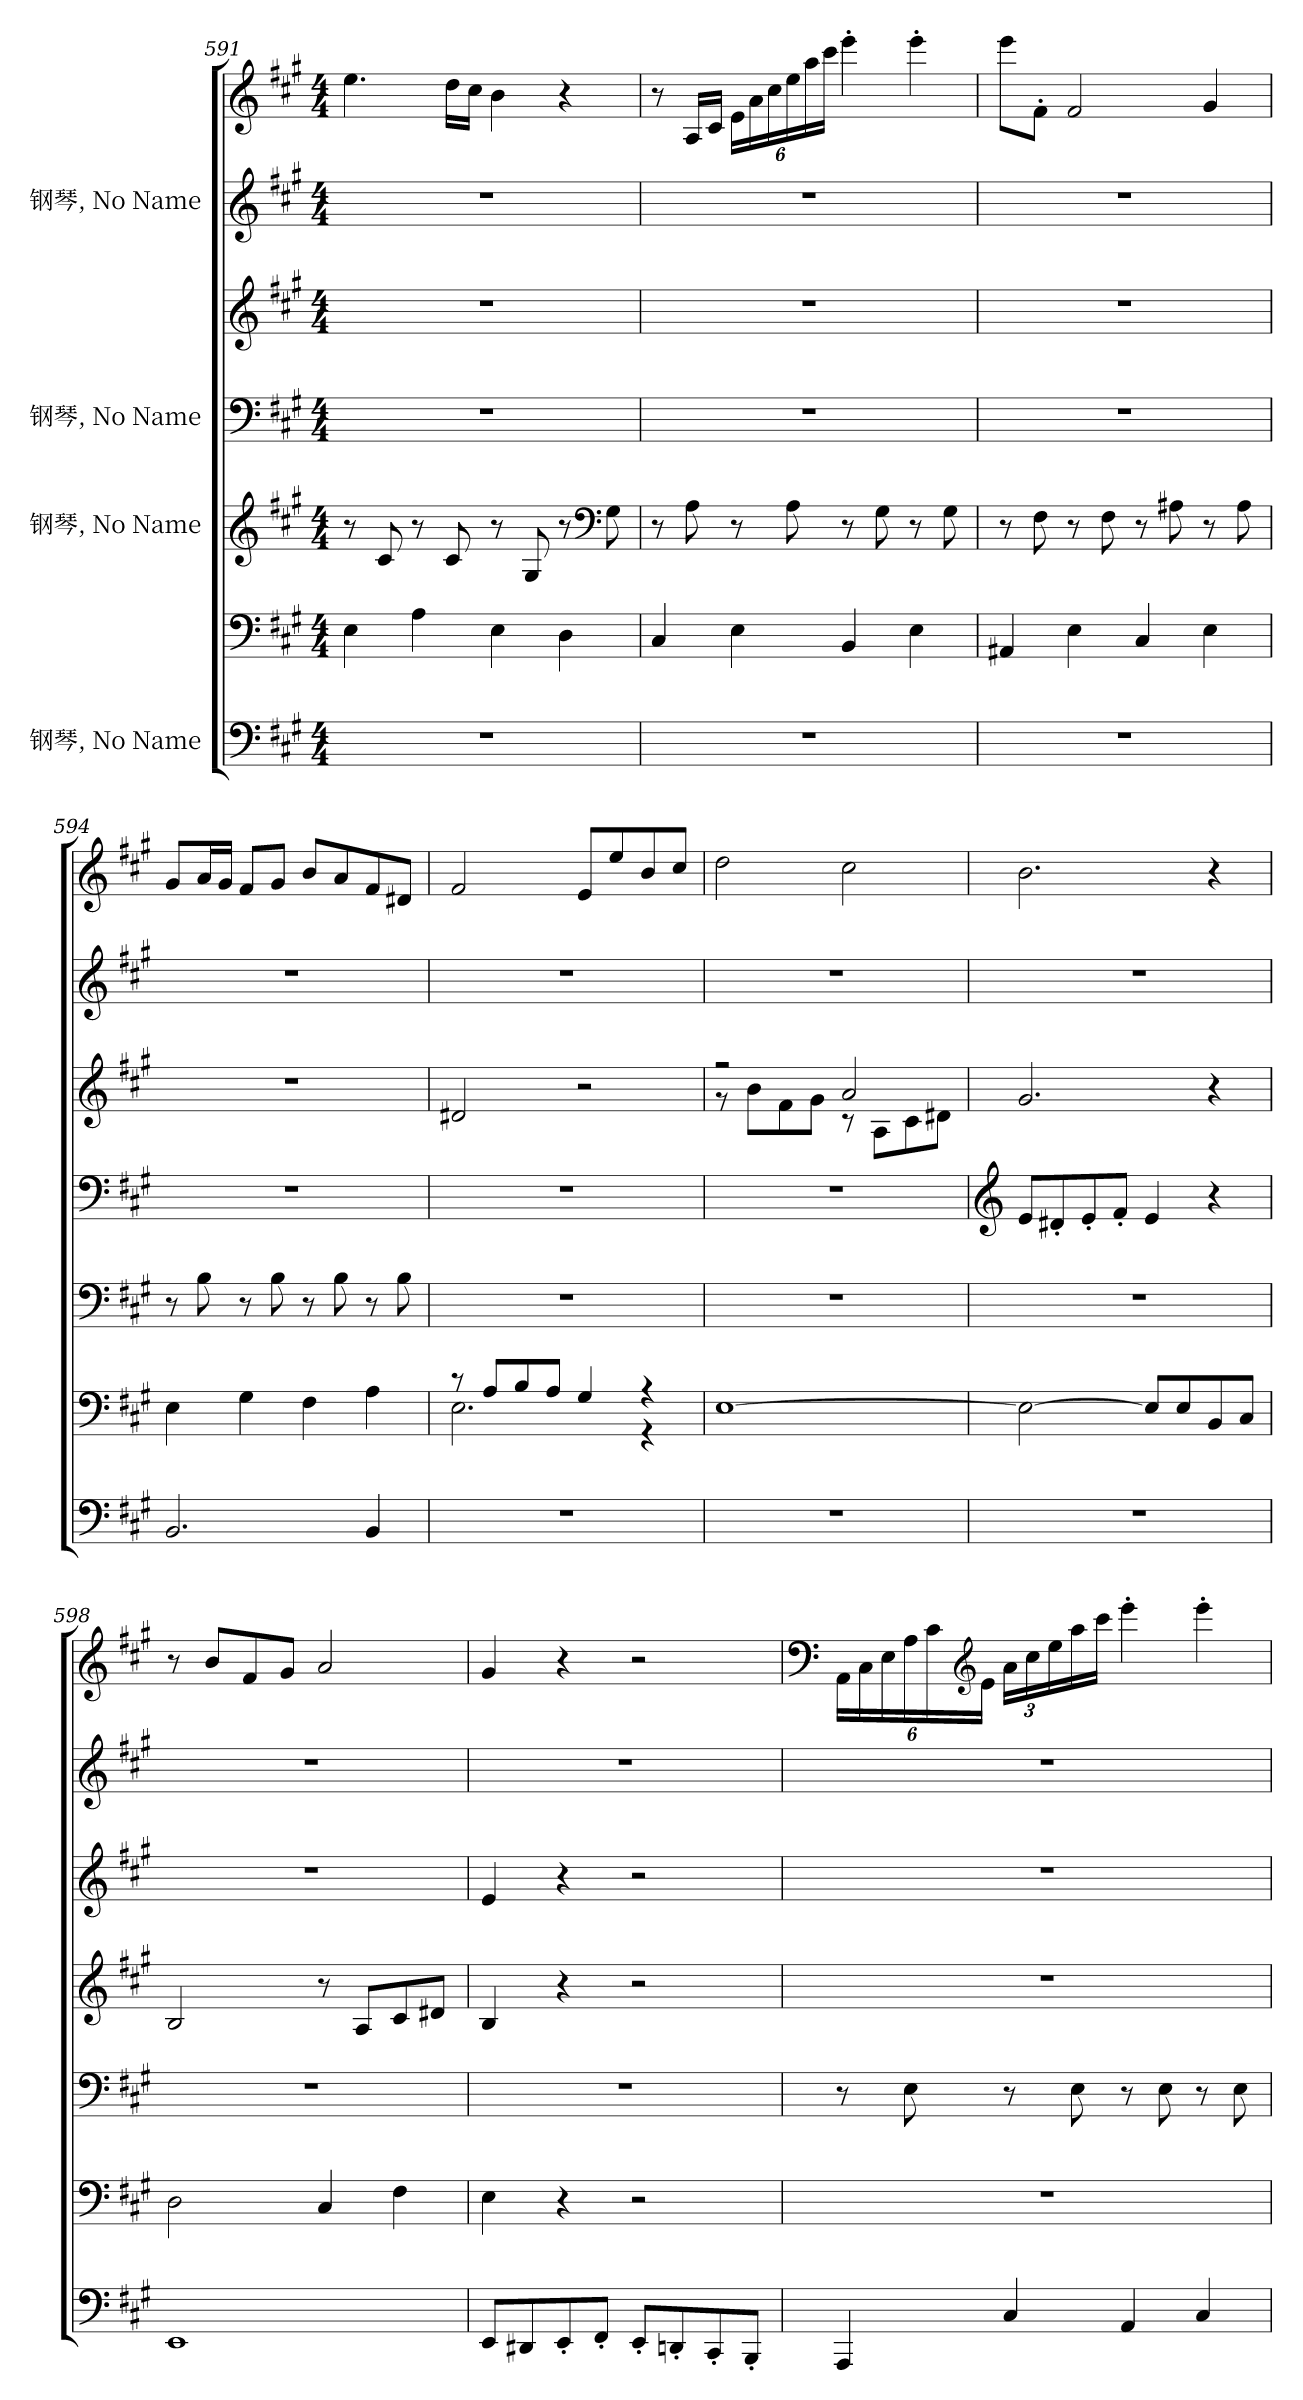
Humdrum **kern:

**kern	**kern	**kern	**kern	**kern	**kern	**kern
*part4	*part4	*part3	*part2	*part2	*part1	*part1
*staff7	*staff6	*staff5	*staff4	*staff3	*staff2	*staff1
*I"钢琴, No Name	*	*I"钢琴, No Name	*I"钢琴, No Name	*	*I"钢琴, No Name	*
*clefF4	*clefF4	*clefG2	*clefF4	*clefG2	*clefG2	*clefG2
*k[f#c#g#]	*k[f#c#g#]	*k[f#c#g#]	*k[f#c#g#]	*k[f#c#g#]	*k[f#c#g#]	*k[f#c#g#]
*M4/4	*M4/4	*M4/4	*M4/4	*M4/4	*M4/4	*M4/4
=591	=591	=591	=591	=591	=591	=591
1r	4E\	8r	1r	1r	1r	4.ee\
.	.	8c#/	.	.	.	.
.	4A\	8r	.	.	.	.
.	.	8c#/	.	.	.	16dd\LL
.	.	.	.	.	.	16cc#\JJ
.	4E\	8r	.	.	.	4b\
.	.	8G#/	.	.	.	.
.	4D\	8r	.	.	.	4r
*	*	*clefF4	*	*	*	*
.	.	8G#\	.	.	.	.
!!LO:PB:g=z
=592	=592	=592	=592	=592	=592	=592
1r	4C#/	8r	1r	1r	1r	8r
.	.	8A\	.	.	.	16A/LL
.	.	.	.	.	.	16c#/JJ
*	*	*	*	*	*	*Xbrackettup
.	4E\	8r	.	.	.	24e\LL
.	.	.	.	.	.	24a\
.	.	.	.	.	.	24cc#\
.	.	8A\	.	.	.	24ee\
.	.	.	.	.	.	24aa\
.	.	.	.	.	.	24ccc#\JJ
*	*	*	*	*	*	*MM136
.	4BB/	8r	.	.	.	4eee'\
.	.	8G#\	.	.	.	.
.	4E\	8r	.	.	.	4eee'\
.	.	8G#\	.	.	.	.
=593	=593	=593	=593	=593	=593	=593
*	*	*	*	*	*	*MM136
1r	4AA#X/	8r	1r	1r	1r	8eee\L
*	*	*	*	*	*	*MM132
.	.	8F#\	.	.	.	8f#'\J
.	4E\	8r	.	.	.	2f#/
.	.	8F#\	.	.	.	.
.	4C#/	8r	.	.	.	.
.	.	8A#X\	.	.	.	.
.	4E\	8r	.	.	.	4g#/
.	.	8A#\	.	.	.	.
=594	=594	=594	=594	=594	=594	=594
2.BB/	4E\	8r	1r	1r	1r	8g#/L
.	.	8B\	.	.	.	16a/L
.	.	.	.	.	.	16g#/JJ
.	4G#\	8r	.	.	.	8f#/L
.	.	8B\	.	.	.	8g#/J
.	4F#\	8r	.	.	.	8b/L
.	.	8B\	.	.	.	8a/
4BB/	4A\	8r	.	.	.	8f#/
.	.	8B\	.	.	.	8d#X/J
=595	=595	=595	=595	=595	=595	=595
*	*	*	*	*	*	*MM130
*	*^	*	*	*	*	*
1r	8r	2.E\	1r	1r	2d#X/	1r	2f#/
.	8A/L	.	.	.	.	.	.
.	8B/	.	.	.	.	.	.
.	8A/J	.	.	.	.	.	.
*	*	*	*	*	*	*	*MM125
.	4G#/	.	.	.	2r	.	8e/L
*	*	*	*	*	*	*	*MM132
.	.	.	.	.	.	.	8ee/
.	4r	4r	.	.	.	.	8b/
.	.	.	.	.	.	.	8cc#/J
*	*v	*v	*	*	*	*	*
!!LO:PB:g=z
=596	=596	=596	=596	=596	=596	=596
*	*	*	*	*^	*	*
1r	[1E	1r	1r	2r	8r	1r	2dd\
.	.	.	.	.	8b\L	.	.
.	.	.	.	.	8f#\	.	.
.	.	.	.	.	8g#\J	.	.
.	.	.	.	2a/	8r	.	2cc#\
.	.	.	.	.	8A\L	.	.
.	.	.	.	.	8c#\	.	.
.	.	.	.	.	8d#X\J	.	.
*	*	*	*	*v	*v	*	*
=597	=597	=597	=597	=597	=597	=597
*	*	*	*clefG2	*	*	*
*	*	*	*	*	*	*MM132
1r	2E\_	1r	8e/L	2.g#/	1r	2.b\
.	.	.	8d#X'/	.	.	.
.	.	.	8e'/	.	.	.
.	.	.	8f#'/J	.	.	.
.	8E/L]	.	4e/	.	.	.
.	8E/	.	.	.	.	.
.	8BB/	.	4r	4r	.	4r
.	8C#/J	.	.	.	.	.
=598	=598	=598	=598	=598	=598	=598
1EE	2D\	1r	2B/	1r	1r	8r
.	.	.	.	.	.	8b/L
.	.	.	.	.	.	8f#/
.	.	.	.	.	.	8g#/J
.	4C#/	.	8r	.	.	2a/
.	.	.	8A/L	.	.	.
.	4F#\	.	8c#/	.	.	.
.	.	.	8d#X/J	.	.	.
=599	=599	=599	=599	=599	=599	=599
8EE/L	4E\	1r	4B/	4e/	1r	4g#/
8DD#X/	.	.	.	.	.	.
8EE'/	4r	.	4r	4r	.	4r
8FF#'/J	.	.	.	.	.	.
8EE'/L	2r	.	2r	2r	.	2r
8DDn'/	.	.	.	.	.	.
8CC#'/	.	.	.	.	.	.
8BBB'/J	.	.	.	.	.	.
!!LO:PB:g=z
=600	=600	=600	=600	=600	=600	=600
*	*	*	*	*	*	*clefF4
4AAA/	1r	8r	1r	1r	1r	24AA\LL
.	.	.	.	.	.	24C#\
.	.	.	.	.	.	24E\
.	.	8E\	.	.	.	24A\
.	.	.	.	.	.	24c#\
*	*	*	*	*	*	*clefG2
.	.	.	.	.	.	24e\JJ
4C#/	.	8r	.	.	.	24a\LL
.	.	.	.	.	.	24cc#\
.	.	.	.	.	.	24ee\
.	.	8E\	.	.	.	16aa\
.	.	.	.	.	.	16ccc#\JJ
*	*	*	*	*	*	*MM136
4AA/	.	8r	.	.	.	4eee'\
.	.	8E\	.	.	.	.
4C#/	.	8r	.	.	.	4eee'\
.	.	8E\	.	.	.	.
=	=	=	=	=	=	=
*-	*-	*-	*-	*-	*-	*-
